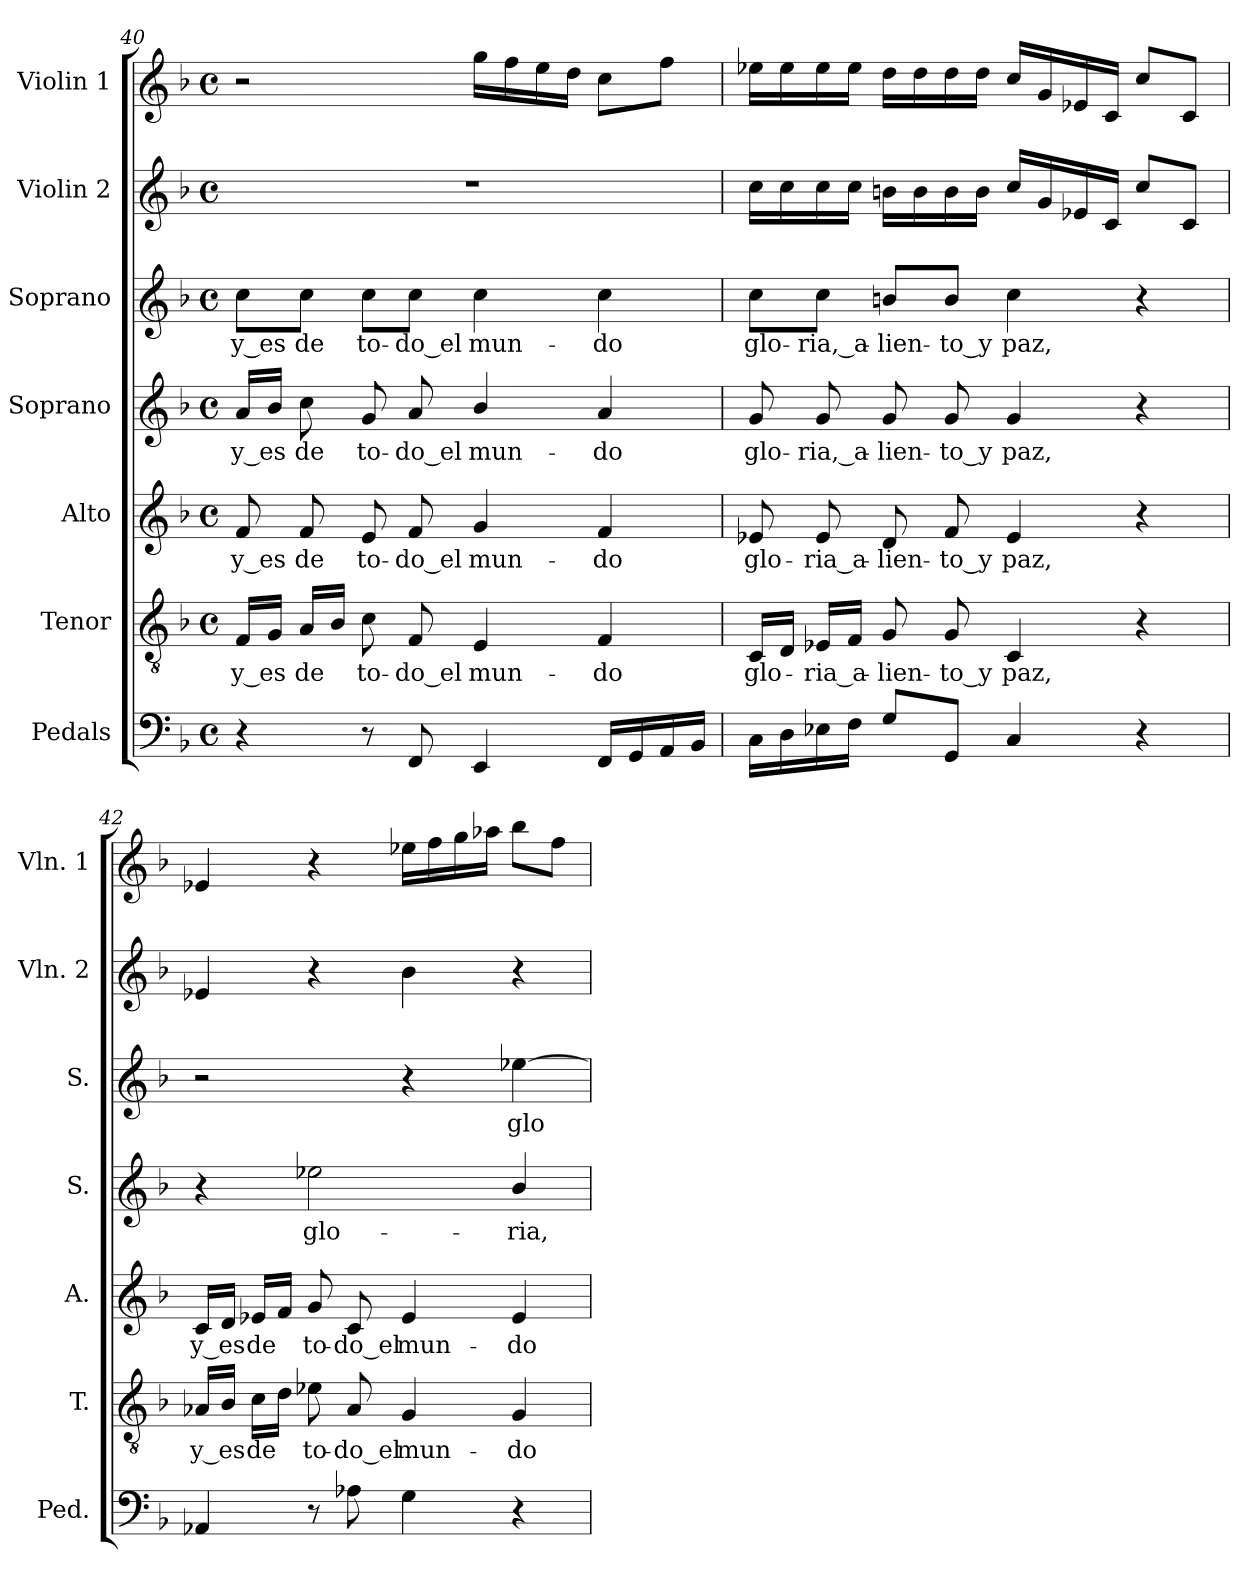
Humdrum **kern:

**kern	**kern	**text	**kern	**text	**kern	**text	**kern	**text	**kern	**kern
*part7	*part6	*part6	*part5	*part5	*part4	*part4	*part3	*part3	*part2	*part1
*staff7	*staff6	*staff6	*staff5	*staff5	*staff4	*staff4	*staff3	*staff3	*staff2	*staff1
*I"Pedals	*I"Tenor	*	*I"Alto	*	*I"Soprano	*	*I"Soprano	*	*I"Violin 2	*I"Violin 1
*I'Ped.	*I'T.	*	*I'A.	*	*I'S.	*	*I'S.	*	*I'Vln. 2	*I'Vln. 1
*clefF4	*clefGv2	*	*clefG2	*	*clefG2	*	*clefG2	*	*clefG2	*clefG2
*	*ITrd7c12	*	*	*	*	*	*	*	*	*
*k[b-]	*k[b-]	*	*k[b-]	*	*k[b-]	*	*k[b-]	*	*k[b-]	*k[b-]
*F:	*F:	*	*F:	*	*F:	*	*F:	*	*F:	*F:
*M4/4	*M4/4	*	*M4/4	*	*M4/4	*	*M4/4	*	*M4/4	*M4/4
*met(c)	*met(c)	*	*met(c)	*	*met(c)	*	*met(c)	*	*met(c)	*met(c)
=40	=40	=40	=40	=40	=40	=40	=40	=40	=40	=40
!	!	!LO:LY:b:color=#000000	!	!	!	!	!	!	!	!
!	!	!	!	!LO:LY:b:color=#000000	!	!	!	!	!	!
!	!	!	!	!	!	!LO:LY:b:color=#000000	!	!	!	!
!	!	!	!	!	!	!	!	!LO:LY:b:color=#000000	!	!
4r	16FFi/LL	y_es	8fi/	y_es	16ai/LL	y_es	8cci\L	y_es	1r	2r
.	16GGi/JJ	.	.	.	16b-i/JJ	.	.	.	.	.
!	!	!LO:LY:b:color=#000000	!	!	!	!	!	!	!	!
!	!	!	!	!LO:LY:b:color=#000000	!	!	!	!	!	!
!	!	!	!	!	!	!LO:LY:b:color=#000000	!	!	!	!
!	!	!	!	!	!	!	!	!LO:LY:b:color=#000000	!	!
.	16AAi/LL	de	8fi/	de	8cci\	de	8cci\J	de	.	.
.	16BB-i/JJ	.	.	.	.	.	.	.	.	.
!	!	!LO:LY:b:color=#000000	!	!	!	!	!	!	!	!
!	!	!	!	!LO:LY:b:color=#000000	!	!	!	!	!	!
!	!	!	!	!	!	!LO:LY:b:color=#000000	!	!	!	!
!	!	!	!	!	!	!	!	!LO:LY:b:color=#000000	!	!
8r	8Ci\	to-	8ei/	to-	8gi/	to-	8cci\L	to-	.	.
!	!	!LO:LY:b:color=#000000	!	!	!	!	!	!	!	!
!	!	!	!	!LO:LY:b:color=#000000	!	!	!	!	!	!
!	!	!	!	!	!	!LO:LY:b:color=#000000	!	!	!	!
!	!	!	!	!	!	!	!	!LO:LY:b:color=#000000	!	!
8FFi/	8FFi/	-do_el	8fi/	-do_el	8ai/	-do_el	8cci\J	-do_el	.	.
!	!	!LO:LY:b:color=#000000	!	!	!	!	!	!	!	!
!	!	!	!	!LO:LY:b:color=#000000	!	!	!	!	!	!
!	!	!	!	!	!	!LO:LY:b:color=#000000	!	!	!	!
!	!	!	!	!	!	!	!	!LO:LY:b:color=#000000	!	!
4EEi/	4EEi/	mun-	4gi/	mun-	4b-i/	mun-	4cci\	mun-	.	16ggi\LL
.	.	.	.	.	.	.	.	.	.	16ffi\
.	.	.	.	.	.	.	.	.	.	16eei\
.	.	.	.	.	.	.	.	.	.	16ddi\JJ
!	!	!LO:LY:b:color=#000000	!	!	!	!	!	!	!	!
!	!	!	!	!LO:LY:b:color=#000000	!	!	!	!	!	!
!	!	!	!	!	!	!LO:LY:b:color=#000000	!	!	!	!
!	!	!	!	!	!	!	!	!LO:LY:b:color=#000000	!	!
16FFi/LL	4FFi/	-do	4fi/	-do	4ai/	-do	4cci\	-do	.	8cci\L
16GGi/	.	.	.	.	.	.	.	.	.	.
16AAi/	.	.	.	.	.	.	.	.	.	8ffi\J
16BB-i/JJ	.	.	.	.	.	.	.	.	.	.
!!LO:LB:g=z
=41	=41	=41	=41	=41	=41	=41	=41	=41	=41	=41
!	!	!LO:LY:b:color=#000000	!	!	!	!	!	!	!	!
!	!	!	!	!LO:LY:b:color=#000000	!	!	!	!	!	!
!	!	!	!	!	!	!LO:LY:b:color=#000000	!	!	!	!
!	!	!	!	!	!	!	!	!LO:LY:b:color=#000000	!	!
16Ci\LL	16CCi/LL	glo-	8e-Xi/	glo-	8gi/	glo-	8cci\L	glo-	16cci\LL	16ee-Xi\LL
16Di\	16DDi/JJ	.	.	.	.	.	.	.	16cci\	16ee-i\
!	!	!LO:LY:b:color=#000000	!	!	!	!	!	!	!	!
!	!	!	!	!LO:LY:b:color=#000000	!	!	!	!	!	!
!	!	!	!	!	!	!LO:LY:b:color=#000000	!	!	!	!
!	!	!	!	!	!	!	!	!LO:LY:b:color=#000000	!	!
16E-Xi\	16EE-Xi/LL	-ria_a-	8e-i/	-ria_a-	8gi/	-ria,_a-	8cci\J	-ria,_a-	16cci\	16ee-i\
16Fi\JJ	16FFi/JJ	.	.	.	.	.	.	.	16cci\JJ	16ee-i\JJ
!	!	!LO:LY:b:color=#000000	!	!	!	!	!	!	!	!
!	!	!	!	!LO:LY:b:color=#000000	!	!	!	!	!	!
!	!	!	!	!	!	!LO:LY:b:color=#000000	!	!	!	!
!	!	!	!	!	!	!	!	!LO:LY:b:color=#000000	!	!
8Gi/L	8GGi/	-lien-	8di/	-lien-	8gi/	-lien-	8bni/L	-lien-	16bni\LL	16ddi\LL
.	.	.	.	.	.	.	.	.	16bi\	16ddi\
!	!	!LO:LY:b:color=#000000	!	!	!	!	!	!	!	!
!	!	!	!	!LO:LY:b:color=#000000	!	!	!	!	!	!
!	!	!	!	!	!	!LO:LY:b:color=#000000	!	!	!	!
!	!	!	!	!	!	!	!	!LO:LY:b:color=#000000	!	!
8GGi/J	8GGi/	-to_y	8fi/	-to_y	8gi/	-to_y	8bi/J	-to_y	16bi\	16ddi\
.	.	.	.	.	.	.	.	.	16bi\JJ	16ddi\JJ
!	!	!LO:LY:b:color=#000000	!	!	!	!	!	!	!	!
!	!	!	!	!LO:LY:b:color=#000000	!	!	!	!	!	!
!	!	!	!	!	!	!LO:LY:b:color=#000000	!	!	!	!
!	!	!	!	!	!	!	!	!LO:LY:b:color=#000000	!	!
4Ci/	4CCi/	paz,	4e-i/	paz,	4gi/	paz,	4cci\	paz,	16cci/LL	16cci/LL
.	.	.	.	.	.	.	.	.	16gi/	16gi/
.	.	.	.	.	.	.	.	.	16e-Xi/	16e-Xi/
.	.	.	.	.	.	.	.	.	16ci/JJ	16ci/JJ
4r	4r	.	4r	.	4r	.	4r	.	8cci/L	8cci/L
.	.	.	.	.	.	.	.	.	8ci/J	8ci/J
=42	=42	=42	=42	=42	=42	=42	=42	=42	=42	=42
!	!	!LO:LY:b:color=#000000	!	!	!	!	!	!	!	!
!	!	!	!	!LO:LY:b:color=#000000	!	!	!	!	!	!
4AA-Xi/	16AA-Xi/LL	y_es	16ci/LL	y_es	4r	.	2r	.	4e-Xi/	4e-Xi/
.	16BB-i/JJ	.	16di/JJ	.	.	.	.	.	.	.
!	!	!LO:LY:b:color=#000000	!	!	!	!	!	!	!	!
!	!	!	!	!LO:LY:b:color=#000000	!	!	!	!	!	!
.	16Ci\LL	de	16e-Xi/LL	de	.	.	.	.	.	.
.	16Di\JJ	.	16fi/JJ	.	.	.	.	.	.	.
!	!	!LO:LY:b:color=#000000	!	!	!	!	!	!	!	!
!	!	!	!	!LO:LY:b:color=#000000	!	!	!	!	!	!
!	!	!	!	!	!	!LO:LY:b:color=#000000	!	!	!	!
8r	8E-Xi\	to-	8gi/	to-	2ee-Xi\	glo-	.	.	4r	4r
!	!	!LO:LY:b:color=#000000	!	!	!	!	!	!	!	!
!	!	!	!	!LO:LY:b:color=#000000	!	!	!	!	!	!
8A-Xi\	8AA-i/	-do_el	8ci/	-do_el	.	.	.	.	.	.
!	!	!LO:LY:b:color=#000000	!	!	!	!	!	!	!	!
!	!	!	!	!LO:LY:b:color=#000000	!	!	!	!	!	!
4Gi\	4GGi/	mun-	4e-i/	mun-	.	.	4r	.	4b-i\	16ee-Xi\LL
.	.	.	.	.	.	.	.	.	.	16ffi\
.	.	.	.	.	.	.	.	.	.	16ggi\
.	.	.	.	.	.	.	.	.	.	16aa-Xi\JJ
!	!	!LO:LY:b:color=#000000	!	!	!	!	!	!	!	!
!	!	!	!	!LO:LY:b:color=#000000	!	!	!	!	!	!
!	!	!	!	!	!	!LO:LY:b:color=#000000	!	!	!	!
!	!	!	!	!	!	!	!	!LO:LY:b:color=#000000	!	!
4r	4GGi/	-do	4e-i/	-do	4b-i/	-ria,	[4ee-Xi\	glo-	4r	8bb-i\L
.	.	.	.	.	.	.	.	.	.	8ffi\J
=	=	=	=	=	=	=	=	=	=	=
*-	*-	*-	*-	*-	*-	*-	*-	*-	*-	*-
